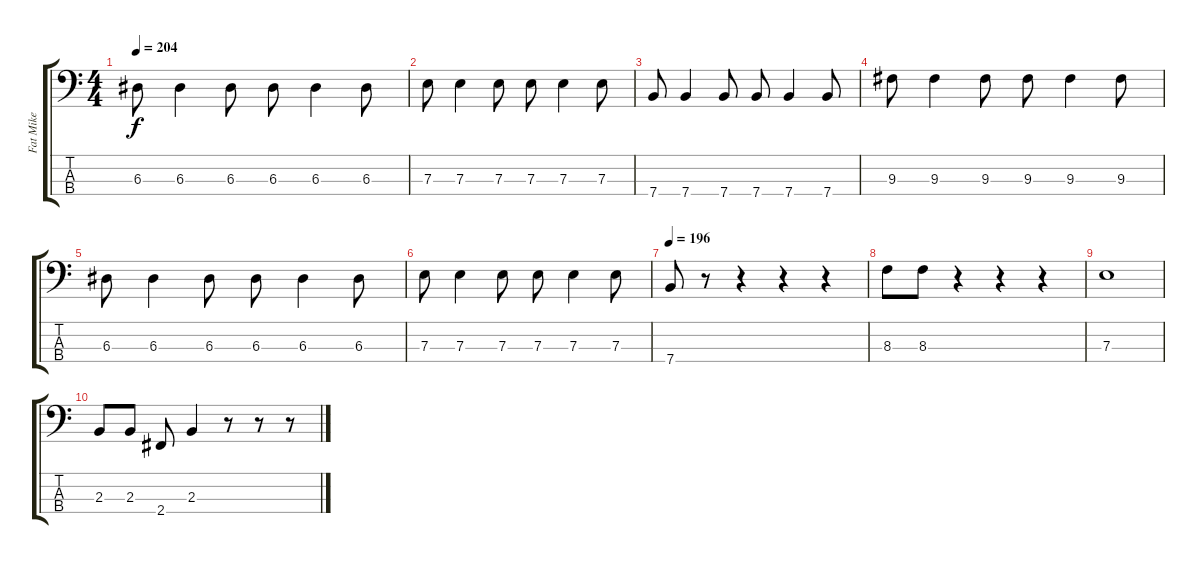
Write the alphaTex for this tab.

\track ("Fat Mike" "Fat Mike") {instrument slapbass2}
\staff {score tabs}
\tuning (G2 D2 A1 E1) {hide}
\ts (4 4)
\tempo 204
\clef f4
\ks c
6.3.8{dy f} 6.3.4 6.3.8 6.3.8 6.3.4 6.3.8 |
7.3.8 7.3.4 7.3.8 7.3.8 7.3.4 7.3.8 |
7.4.8 7.4.4 7.4.8 7.4.8 7.4.4 7.4.8 |
9.3.8 9.3.4 9.3.8 9.3.8 9.3.4 9.3.8 |
6.3.8 6.3.4 6.3.8 6.3.8 6.3.4 6.3.8 |
7.3.8 7.3.4 7.3.8 7.3.8 7.3.4 7.3.8 |
\tempo 196
7.4.8 r.8 r.4 r.4 r.4 |
8.3.8 8.3.8 r.4 r.4 r.4 |
7.3.1 |
2.3.8 2.3.8 2.4.8 2.3.4 r.8 r.8 r.8
